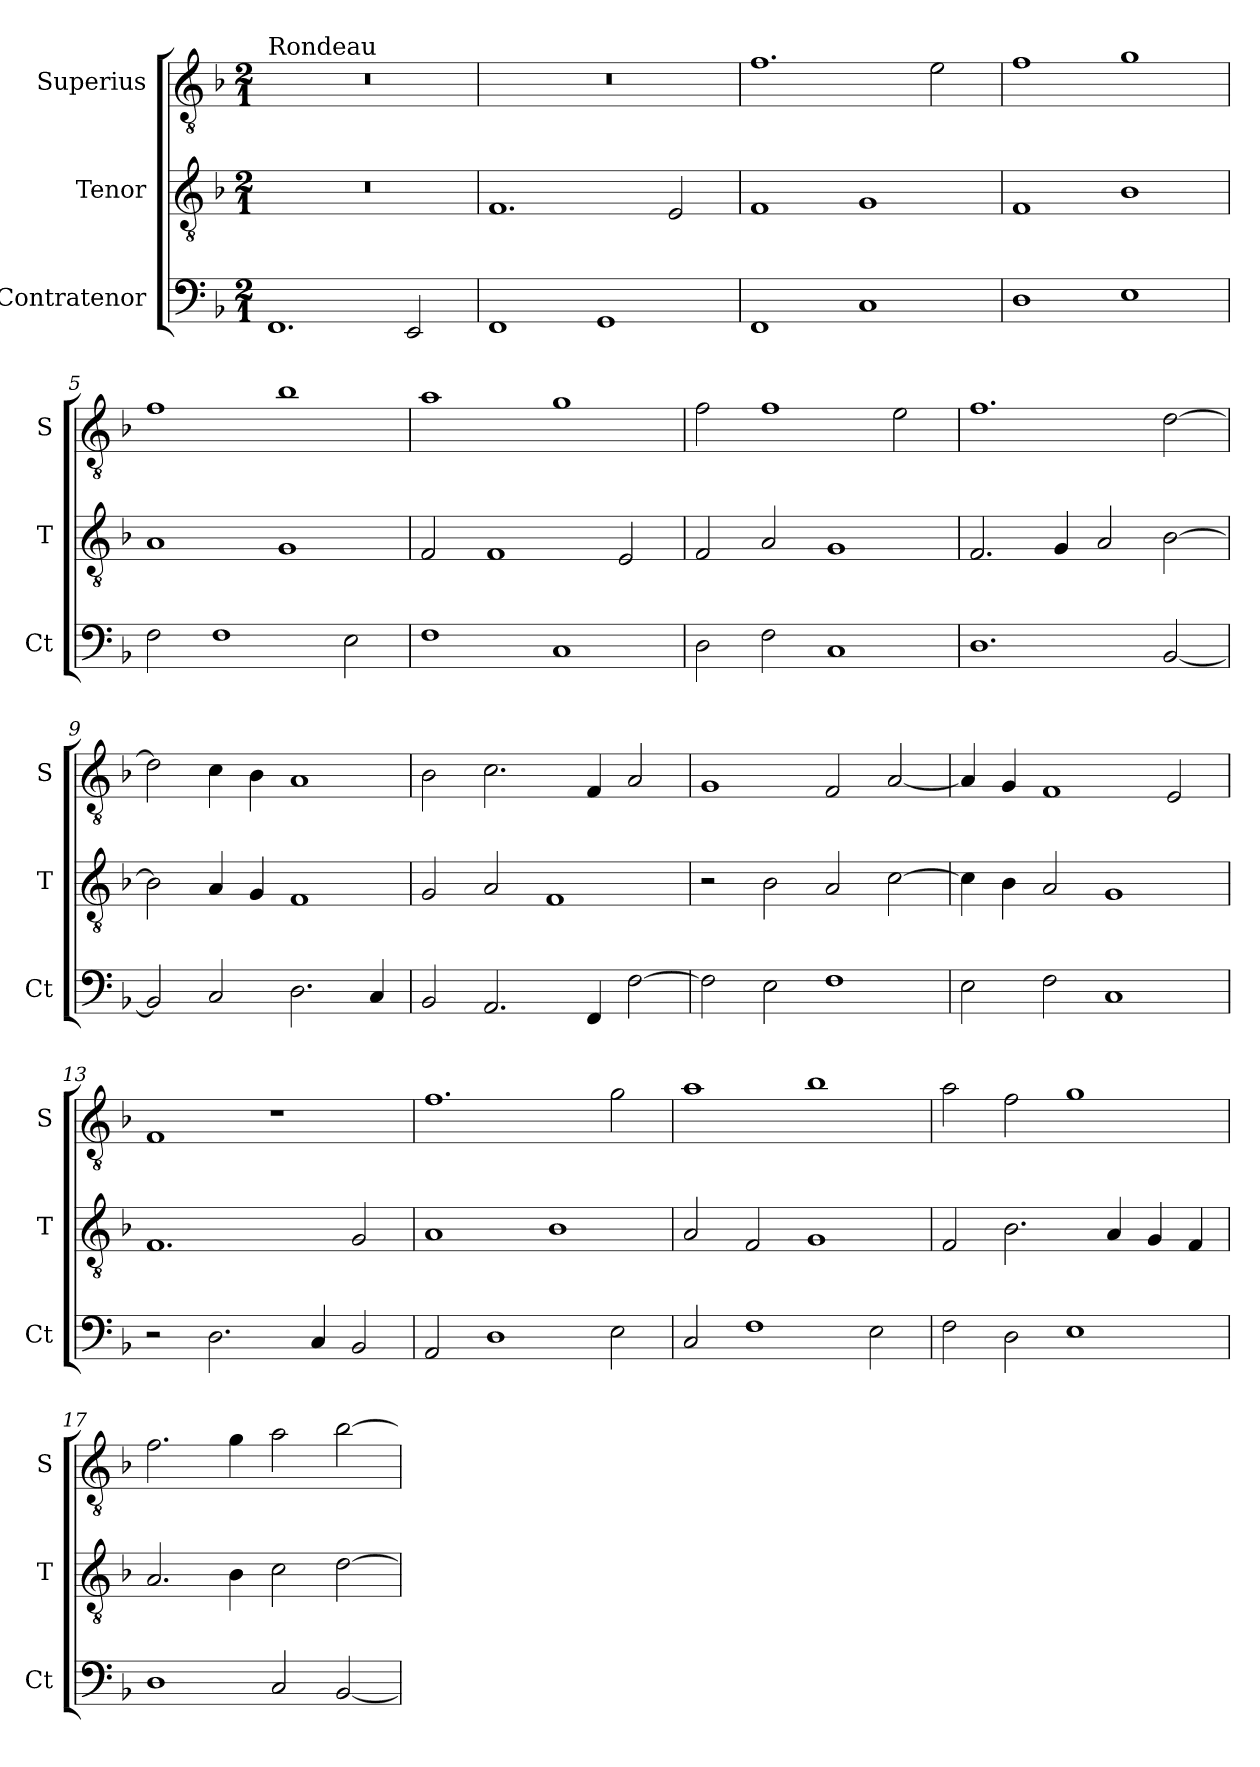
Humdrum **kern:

**kern	**kern	**kern
*part3	*part2	*part1
*staff3	*staff2	*staff1
*I"Contratenor	*I"Tenor	*I"Superius
*I'Ct	*I'T	*I'S
*clefF4	*clefGv2	*clefGv2
*k[b-]	*k[b-]	*k[b-]
*M2/1	*M2/1	*M2/1
=1	=1	=1
!	!	!LO:TX:a:t=Rondeau
1.FF	0r	0r
2EE/	.	.
=2	=2	=2
1FF	1.F	0r
1GG	.	.
.	2E/	.
=3	=3	=3
1FF	1F	1.f
1C	1G	.
.	.	2e\
=4	=4	=4
1D	1F	1f
1E	1B-	1g
=5	=5	=5
2F\	1A	1f
1F	.	.
.	1G	1b-
2E\	.	.
=6	=6	=6
1F	2F/	1a
.	1F	.
1C	.	1g
.	2E/	.
=7	=7	=7
2D\	2F/	2f\
2F\	2A/	1f
1C	1G	.
.	.	2e\
=8	=8	=8
1.D	2.F/	1.f
.	4G/	.
.	2A/	.
[2BB-/	[2B-\	[2d\
=9	=9	=9
2BB-/]	2B-\]	2d\]
2C/	4A/	4c\
.	4G/	4B-\
2.D\	1F	1A
4C/	.	.
=10	=10	=10
2BB-/	2G/	2B-\
2.AA/	2A/	2.c\
.	1F	.
4FF/	.	4F/
[2F\	.	2A/
=11	=11	=11
2F\]	2r	1G
2E\	2B-\	.
1F	2A/	2F/
.	[2c\	[2A/
=12	=12	=12
2E\	4c\]	4A/]
.	4B-\	4G/
2F\	2A/	1F
1C	1G	.
.	.	2E/
=13	=13	=13
2r	1.F	1F
2.D\	.	.
.	.	1r
4C/	.	.
2BB-/	2G/	.
=14	=14	=14
2AA/	1A	1.f
1D	.	.
.	1B-	.
2E\	.	2g\
=15	=15	=15
2C/	2A/	1a
1F	2F/	.
.	1G	1b-
2E\	.	.
=16	=16	=16
2F\	2F/	2a\
2D\	2.B-\	2f\
1E	.	1g
.	4A/	.
.	4G/	.
.	4F/	.
=17	=17	=17
1D	2.A/	2.f\
.	4B-\	4g\
2C/	2c\	2a\
[2BB-/	[2d\	[2b-\
=	=	=
*-	*-	*-
